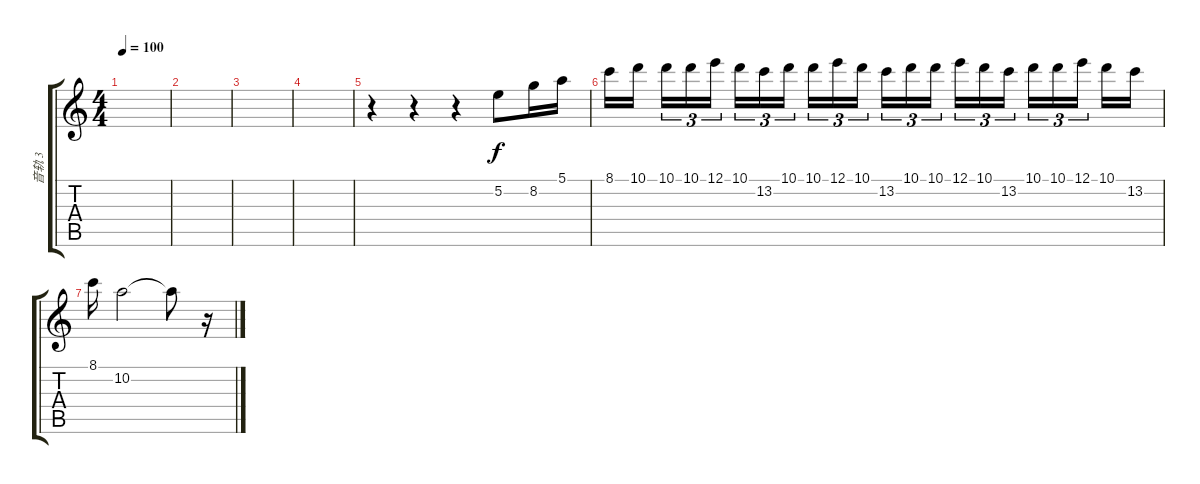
\track ("音轨 3" "音轨 3") {instrument overdrivenguitar}
\staff {score tabs}
\tuning (E4 B3 G3 D3 A2 E2) {hide}
\ts (4 4)
\tempo 100
\clef g2
\ks c
|
|
|
|
r.4 r.4 r.4 5.2.8 8.2.16 5.1.16 |
8.1.16 10.1.16{beam splitsecondary} 10.1.16{tu (3 2)} 10.1.16{tu (3 2)} 12.1.16{tu (3 2)} 10.1.16{tu (3 2)} 13.2.16{tu (3 2)} 10.1.16{tu (3 2) beam splitsecondary} 10.1.16{tu (3 2)} 12.1.16{tu (3 2)} 10.1.16{tu (3 2)} 13.2.16{tu (3 2)} 10.1.16{tu (3 2)} 10.1.16{tu (3 2) beam splitsecondary} 12.1.16{tu (3 2)} 10.1.16{tu (3 2)} 13.2.16{tu (3 2)} 10.1.16{tu (3 2)} 10.1.16{tu (3 2)} 12.1.16{tu (3 2) beam splitsecondary} 10.1.16 13.2.16 |
8.1.16 10.2.2 10.2{t}.8 r.16
